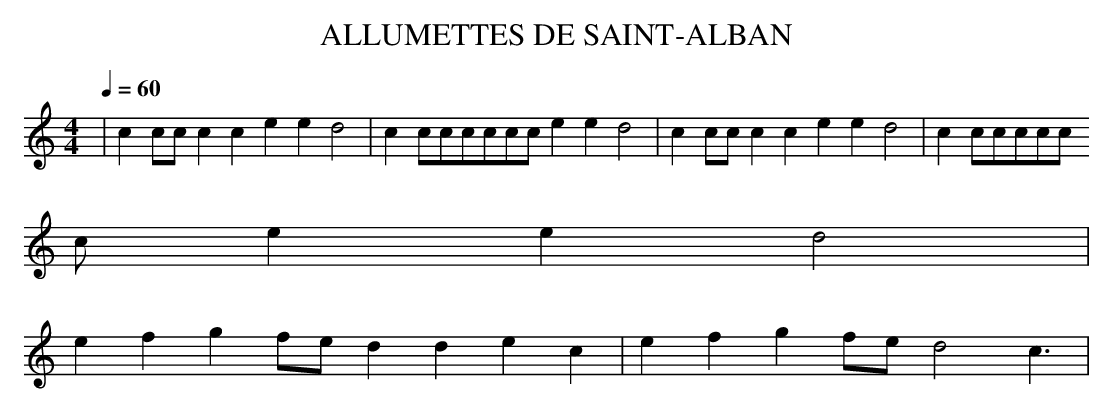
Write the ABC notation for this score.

X:1
T:ALLUMETTES DE SAINT-ALBAN
M:4/4
L:1/4
Q:1/4=60
K:C
|cc/2c/2cc eed2|cc/2c/2c/2c/2c/2c/2 eed2|cc/2c/2cc eed2|cc/2c/2c/2c/2c/2
c/2 eed2|
efgf/2e/2 ddec|efgf/2e/2 d2c3/2|
